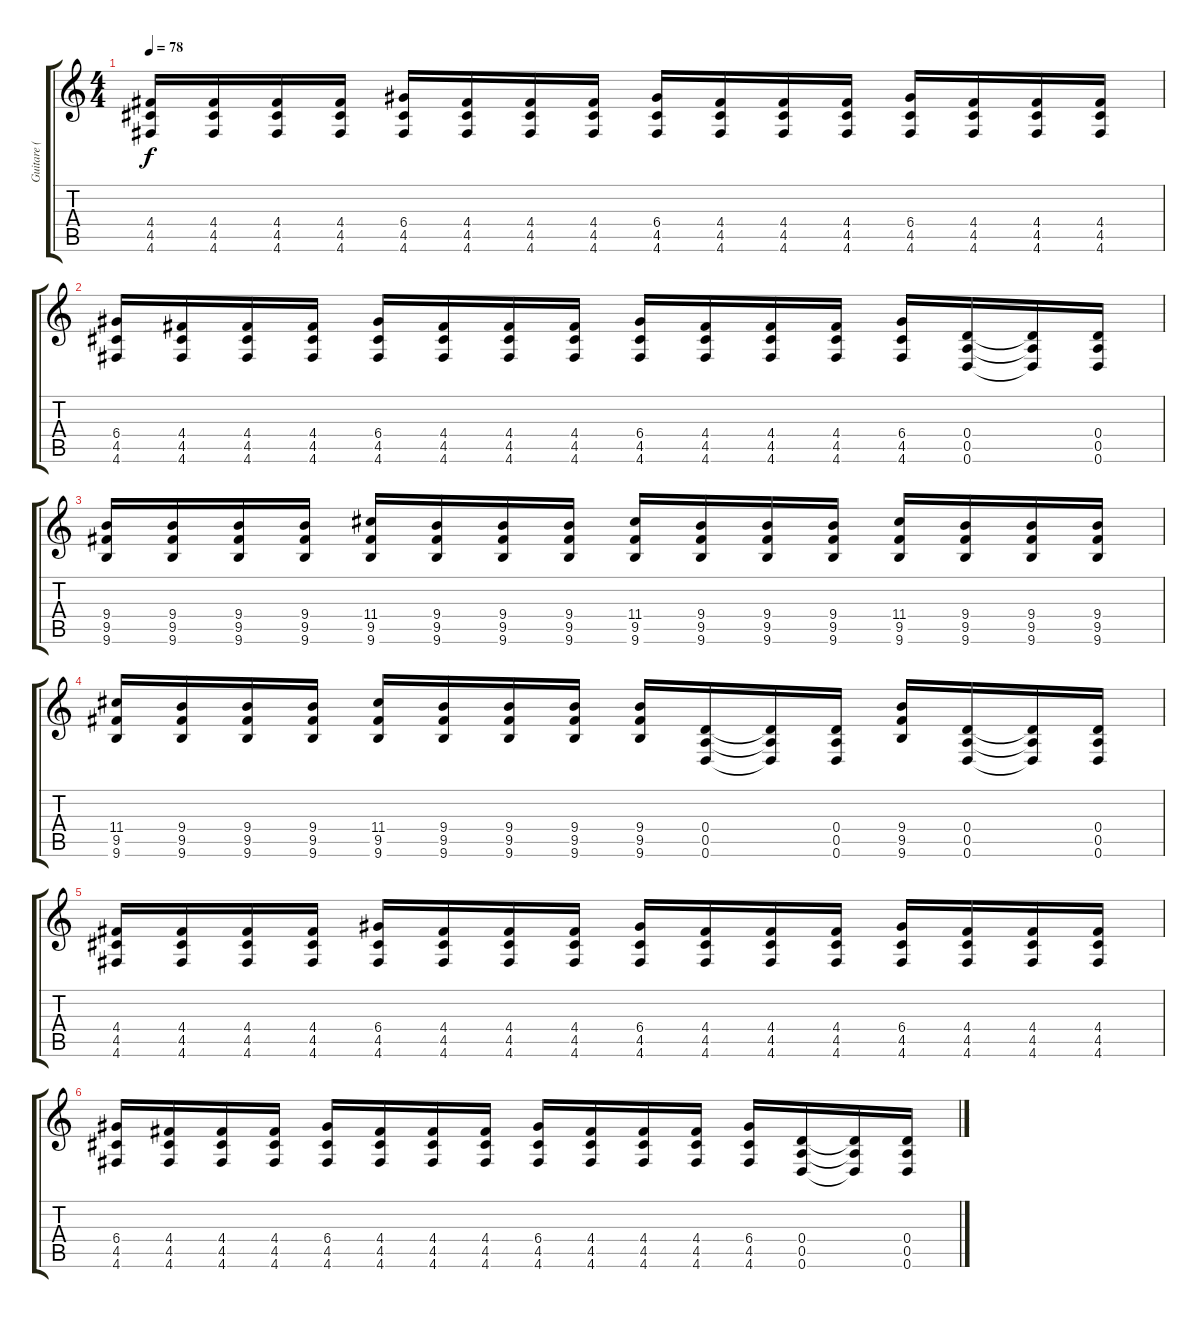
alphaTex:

\track ("Guitare ( Olivier )" "Guitare ( ") {instrument distortionguitar}
\staff {score tabs}
\tuning (E4 B3 G3 D3 A2 D2) {hide}
\ts (4 4)
\tempo 78
\clef g2
\ks c
(4.4 4.5 4.6).16{dy f} (4.4 4.5 4.6).16 (4.4 4.5 4.6).16 (4.4 4.5 4.6).16 (6.4 4.5 4.6).16 (4.4 4.5 4.6).16 (4.4 4.5 4.6).16 (4.4 4.5 4.6).16 (6.4 4.5 4.6).16 (4.4 4.5 4.6).16 (4.4 4.5 4.6).16 (4.4 4.5 4.6).16 (6.4 4.5 4.6).16 (4.4 4.5 4.6).16 (4.4 4.5 4.6).16 (4.4 4.5 4.6).16 |
(6.4 4.5 4.6).16 (4.4 4.5 4.6).16 (4.4 4.5 4.6).16 (4.4 4.5 4.6).16 (6.4 4.5 4.6).16 (4.4 4.5 4.6).16 (4.4 4.5 4.6).16 (4.4 4.5 4.6).16 (6.4 4.5 4.6).16 (4.4 4.5 4.6).16 (4.4 4.5 4.6).16 (4.4 4.5 4.6).16 (6.4 4.5 4.6).16 (0.4 0.5 0.6).16 (0.4{t} 0.5{t} 0.6{t}).16 (0.4 0.5 0.6).16 |
(9.4 9.5 9.6).16 (9.4 9.5 9.6).16 (9.4 9.5 9.6).16 (9.4 9.5 9.6).16 (11.4 9.5 9.6).16 (9.4 9.5 9.6).16 (9.4 9.5 9.6).16 (9.4 9.5 9.6).16 (11.4 9.5 9.6).16 (9.4 9.5 9.6).16 (9.4 9.5 9.6).16 (9.4 9.5 9.6).16 (11.4 9.5 9.6).16 (9.4 9.5 9.6).16 (9.4 9.5 9.6).16 (9.4 9.5 9.6).16 |
(11.4 9.5 9.6).16 (9.4 9.5 9.6).16 (9.4 9.5 9.6).16 (9.4 9.5 9.6).16 (11.4 9.5 9.6).16 (9.4 9.5 9.6).16 (9.4 9.5 9.6).16 (9.4 9.5 9.6).16 (9.4 9.5 9.6).16 (0.4 0.5 0.6).16 (0.4{t} 0.5{t} 0.6{t}).16 (0.4 0.5 0.6).16 (9.4 9.5 9.6).16 (0.4 0.5 0.6).16 (0.4{t} 0.5{t} 0.6{t}).16 (0.4 0.5 0.6).16 |
(4.4 4.5 4.6).16 (4.4 4.5 4.6).16 (4.4 4.5 4.6).16 (4.4 4.5 4.6).16 (6.4 4.5 4.6).16 (4.4 4.5 4.6).16 (4.4 4.5 4.6).16 (4.4 4.5 4.6).16 (6.4 4.5 4.6).16 (4.4 4.5 4.6).16 (4.4 4.5 4.6).16 (4.4 4.5 4.6).16 (6.4 4.5 4.6).16 (4.4 4.5 4.6).16 (4.4 4.5 4.6).16 (4.4 4.5 4.6).16 |
(6.4 4.5 4.6).16 (4.4 4.5 4.6).16 (4.4 4.5 4.6).16 (4.4 4.5 4.6).16 (6.4 4.5 4.6).16 (4.4 4.5 4.6).16 (4.4 4.5 4.6).16 (4.4 4.5 4.6).16 (6.4 4.5 4.6).16 (4.4 4.5 4.6).16 (4.4 4.5 4.6).16 (4.4 4.5 4.6).16 (6.4 4.5 4.6).16 (0.4 0.5 0.6).16 (0.4{t} 0.5{t} 0.6{t}).16 (0.4 0.5 0.6).16
